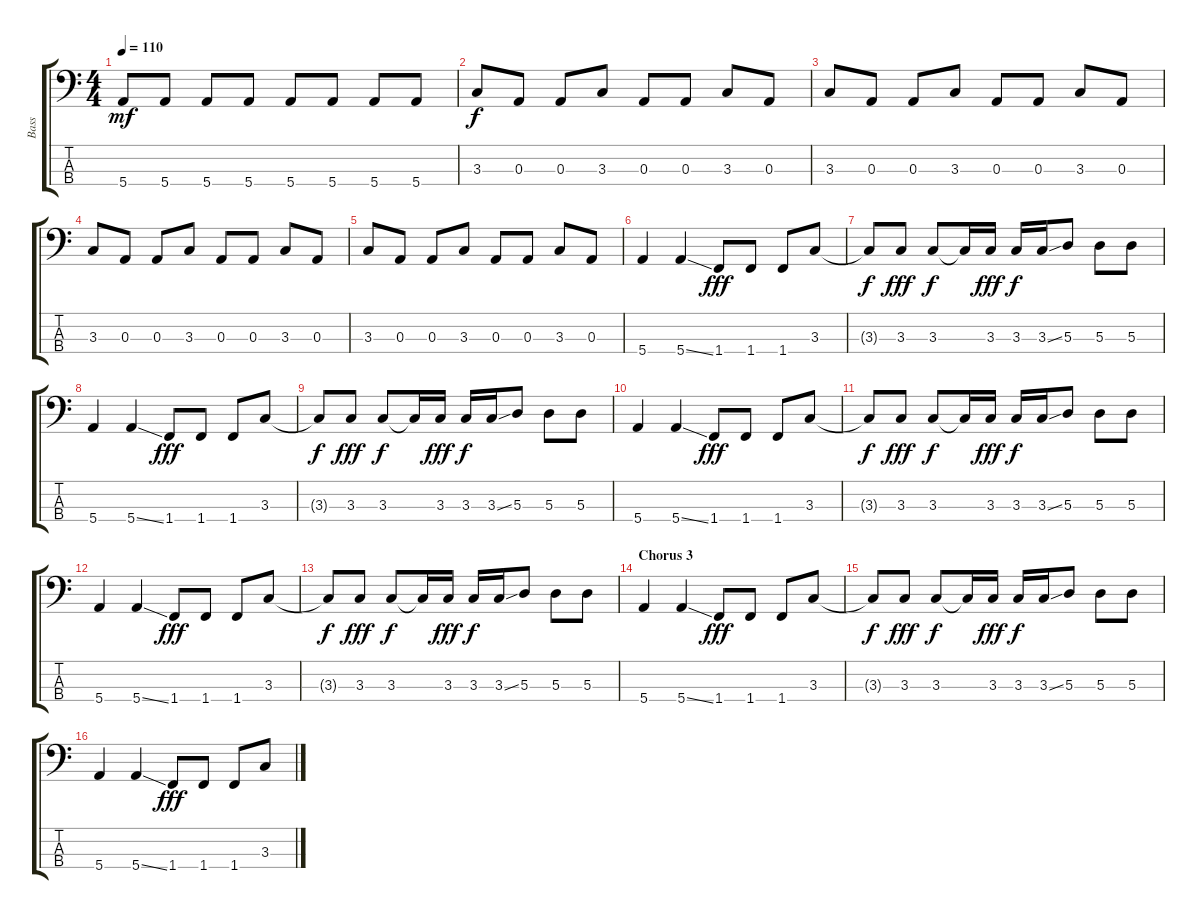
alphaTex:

\track ("Bass" "Bass") {instrument electricbasspick}
\staff {score tabs}
\tuning (G2 D2 A1 E1) {hide}
\ts (4 4)
\tempo 110
\clef f4
\ks c
5.4.8{dy mf} 5.4.8 5.4.8 5.4.8 5.4.8 5.4.8 5.4.8 5.4.8 |
3.3.8{dy f} 0.3.8 0.3.8 3.3.8 0.3.8 0.3.8 3.3.8 0.3.8 |
3.3.8 0.3.8 0.3.8 3.3.8 0.3.8 0.3.8 3.3.8 0.3.8 |
3.3.8 0.3.8 0.3.8 3.3.8 0.3.8 0.3.8 3.3.8 0.3.8 |
3.3.8 0.3.8 0.3.8 3.3.8 0.3.8 0.3.8 3.3.8 0.3.8 |
5.4.4 5.4{ss}.4 1.4.8{dy fff} 1.4.8 1.4.8 3.3.8 |
3.3{t}.8{dy f} 3.3.8{dy fff} 3.3.8{dy f} 3.3{t}.16 3.3.16{dy fff} 3.3.16{dy f} 3.3{ss}.16 5.3.8 5.3.8 5.3.8 |
5.4.4 5.4{ss}.4 1.4.8{dy fff} 1.4.8 1.4.8 3.3.8 |
3.3{t}.8{dy f} 3.3.8{dy fff} 3.3.8{dy f} 3.3{t}.16 3.3.16{dy fff} 3.3.16{dy f} 3.3{ss}.16 5.3.8 5.3.8 5.3.8 |
5.4.4 5.4{ss}.4 1.4.8{dy fff} 1.4.8 1.4.8 3.3.8 |
3.3{t}.8{dy f} 3.3.8{dy fff} 3.3.8{dy f} 3.3{t}.16 3.3.16{dy fff} 3.3.16{dy f} 3.3{ss}.16 5.3.8 5.3.8 5.3.8 |
5.4.4 5.4{ss}.4 1.4.8{dy fff} 1.4.8 1.4.8 3.3.8 |
3.3{t}.8{dy f} 3.3.8{dy fff} 3.3.8{dy f} 3.3{t}.16 3.3.16{dy fff} 3.3.16{dy f} 3.3{ss}.16 5.3.8 5.3.8 5.3.8 |
\section ("" "Chorus 3")
5.4.4 5.4{ss}.4 1.4.8{dy fff} 1.4.8 1.4.8 3.3.8 |
3.3{t}.8{dy f} 3.3.8{dy fff} 3.3.8{dy f} 3.3{t}.16 3.3.16{dy fff} 3.3.16{dy f} 3.3{ss}.16 5.3.8 5.3.8 5.3.8 |
5.4.4 5.4{ss}.4 1.4.8{dy fff} 1.4.8 1.4.8 3.3.8
